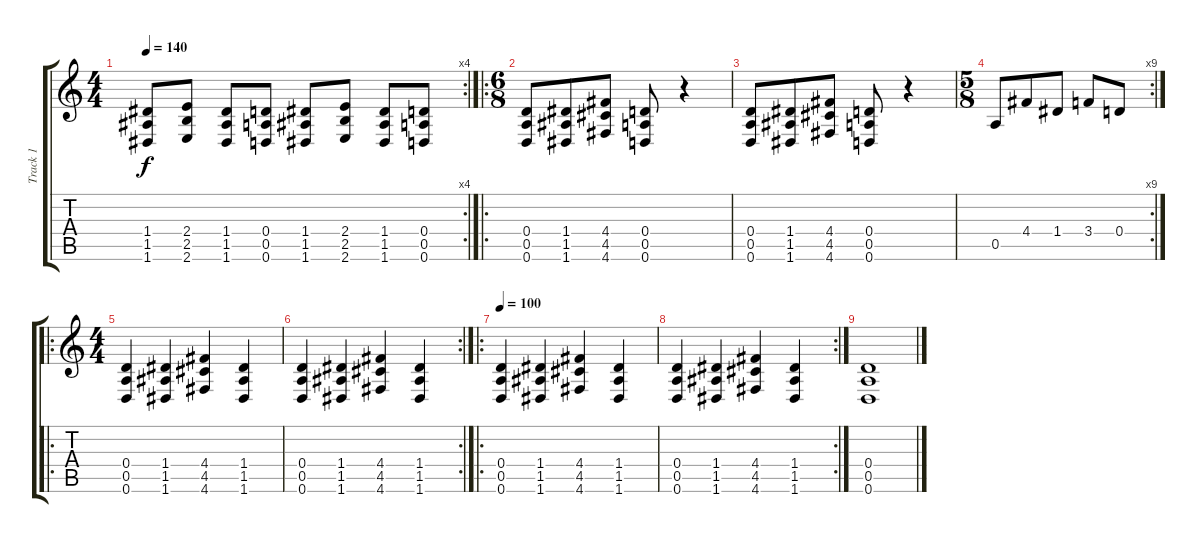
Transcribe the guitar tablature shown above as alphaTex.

\track ("Track 1" "Track 1") {instrument distortionguitar}
\staff {score tabs}
\tuning (E4 B3 G3 D3 A2 D2) {hide}
\rc 4
\ts (4 4)
\tempo 140
\clef g2
\ks c
(1.4 1.5 1.6).8{dy f} (2.4 2.5 2.6).8 (1.4 1.5 1.6).8 (0.4 0.5 0.6).8 (1.4 1.5 1.6).8 (2.4 2.5 2.6).8 (1.4 1.5 1.6).8 (0.4 0.5 0.6).8 |
\ro
\ts (6 8)
(0.4 0.5 0.6).8 (1.4 1.5 1.6).8 (4.4 4.5 4.6).8 (0.4 0.5 0.6).8 r.4 |
(0.4 0.5 0.6).8 (1.4 1.5 1.6).8 (4.4 4.5 4.6).8 (0.4 0.5 0.6).8 r.4 |
\rc 9
\ts (5 8)
0.5.8 4.4.8 1.4.8 3.4.8 0.4.8 |
\ro
\ts (4 4)
(0.4 0.5 0.6).4 (1.4 1.5 1.6).4 (4.4 4.5 4.6).4 (1.4 1.5 1.6).4 |
\rc 2
(0.4 0.5 0.6).4 (1.4 1.5 1.6).4 (4.4 4.5 4.6).4 (1.4 1.5 1.6).4 |
\ro
\tempo 100
(0.4 0.5 0.6).4 (1.4 1.5 1.6).4 (4.4 4.5 4.6).4 (1.4 1.5 1.6).4 |
\rc 2
(0.4 0.5 0.6).4 (1.4 1.5 1.6).4 (4.4 4.5 4.6).4 (1.4 1.5 1.6).4 |
(0.4 0.5 0.6).1
